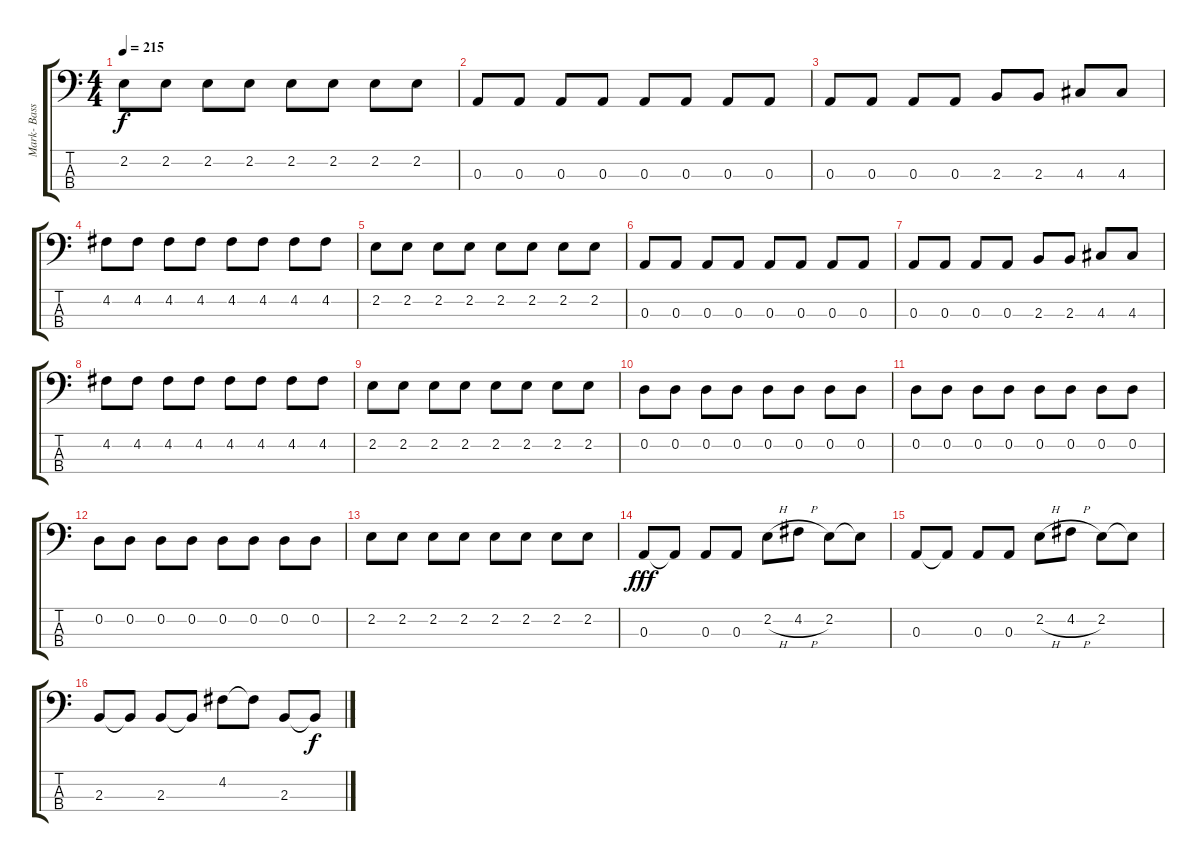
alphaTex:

\track ("Mark- Bass" "Mark- Bass") {instrument electricbassfinger}
\staff {score tabs}
\tuning (G2 D2 A1 E1) {hide}
\ts (4 4)
\tempo 215
\clef f4
\ks c
2.2.8{dy f} 2.2.8 2.2.8 2.2.8 2.2.8 2.2.8 2.2.8 2.2.8 |
0.3.8 0.3.8 0.3.8 0.3.8 0.3.8 0.3.8 0.3.8 0.3.8 |
0.3.8 0.3.8 0.3.8 0.3.8 2.3.8 2.3.8 4.3.8 4.3.8 |
4.2.8 4.2.8 4.2.8 4.2.8 4.2.8 4.2.8 4.2.8 4.2.8 |
2.2.8 2.2.8 2.2.8 2.2.8 2.2.8 2.2.8 2.2.8 2.2.8 |
0.3.8 0.3.8 0.3.8 0.3.8 0.3.8 0.3.8 0.3.8 0.3.8 |
0.3.8 0.3.8 0.3.8 0.3.8 2.3.8 2.3.8 4.3.8 4.3.8 |
4.2.8 4.2.8 4.2.8 4.2.8 4.2.8 4.2.8 4.2.8 4.2.8 |
2.2.8 2.2.8 2.2.8 2.2.8 2.2.8 2.2.8 2.2.8 2.2.8 |
0.2.8 0.2.8 0.2.8 0.2.8 0.2.8 0.2.8 0.2.8 0.2.8 |
0.2.8 0.2.8 0.2.8 0.2.8 0.2.8 0.2.8 0.2.8 0.2.8 |
0.2.8 0.2.8 0.2.8 0.2.8 0.2.8 0.2.8 0.2.8 0.2.8 |
2.2.8 2.2.8 2.2.8 2.2.8 2.2.8 2.2.8 2.2.8 2.2.8 |
0.3.8{dy fff} 0.3{t}.8 0.3.8 0.3.8 2.2{h}.8 4.2{h}.8 2.2.8 2.2{t}.8 |
0.3.8 0.3{t}.8 0.3.8 0.3.8 2.2{h}.8 4.2{h}.8 2.2.8 2.2{t}.8 |
2.3.8 2.3{t}.8 2.3.8 2.3{t}.8 4.2.8 4.2{t}.8 2.3.8 2.3{t}.8{dy f}
